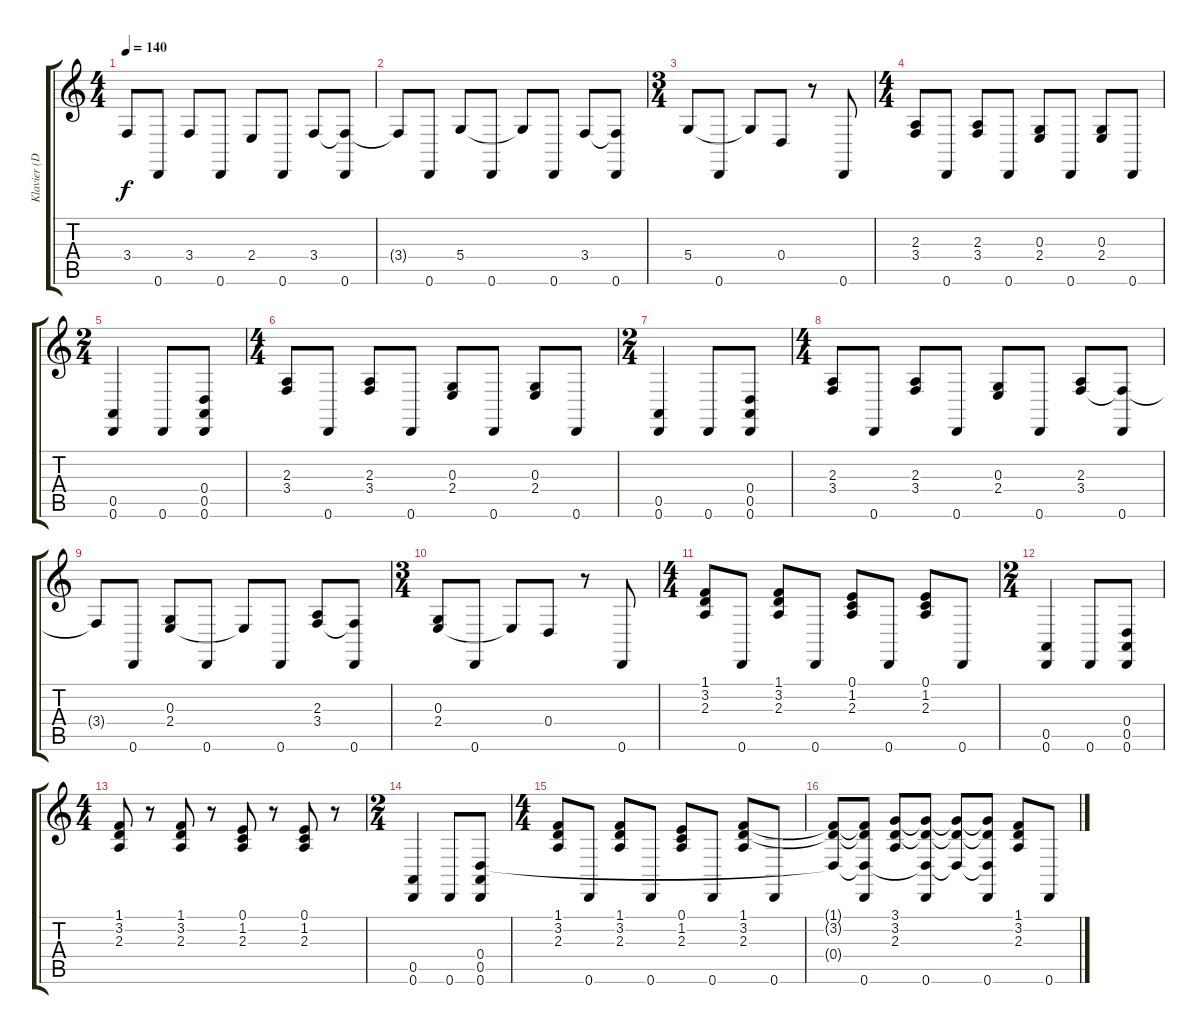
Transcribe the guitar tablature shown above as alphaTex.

\track ("Klavier (Dropped D -> Gitarre)" "Klavier (D") {instrument brightacousticpiano}
\staff {score tabs}
\tuning (E4 B3 G3 D3 A2 D2) {hide}
\ts (4 4)
\tempo 140
\clef g2
\ks c
3.4.8{dy f} 0.6.8 3.4.8 0.6.8 2.4.8 0.6.8 3.4.8 (3.4{t} 0.6).8 |
3.4{t}.8 0.6.8 5.4.8 0.6.8 5.4{t}.8 0.6.8 3.4.8 (3.4{t} 0.6).8 |
\ts (3 4)
5.4.8 0.6.8 5.4{t}.8 0.4.8 r.8 0.6.8 |
\ts (4 4)
(2.3 3.4).8 0.6.8 (2.3 3.4).8 0.6.8 (0.3 2.4).8 0.6.8 (0.3 2.4).8 0.6.8 |
\ts (2 4)
(0.5 0.6).4 0.6.8 (0.4 0.5 0.6).8 |
\ts (4 4)
(2.3 3.4).8 0.6.8 (2.3 3.4).8 0.6.8 (0.3 2.4).8 0.6.8 (0.3 2.4).8 0.6.8 |
\ts (2 4)
(0.5 0.6).4 0.6.8 (0.4 0.5 0.6).8 |
\ts (4 4)
(2.3 3.4).8 0.6.8 (2.3 3.4).8 0.6.8 (0.3 2.4).8 0.6.8 (2.3 3.4).8 (3.4{t} 0.6).8 |
3.4{t}.8 0.6.8 (0.3 2.4).8 0.6.8 2.4{t}.8 0.6.8 (2.3 3.4).8 (3.4{t} 0.6).8 |
\ts (3 4)
(0.3 2.4).8 0.6.8 2.4{t}.8 0.4.8 r.8 0.6.8 |
\ts (4 4)
(1.1 3.2 2.3).8 0.6.8 (1.1 3.2 2.3).8 0.6.8 (0.1 1.2 2.3).8 0.6.8 (0.1 1.2 2.3).8 0.6.8 |
\ts (2 4)
(0.5 0.6).4 0.6.8 (0.4 0.5 0.6).8 |
\ts (4 4)
(1.1 3.2 2.3).8 r.8 (1.1 3.2 2.3).8 r.8 (0.1 1.2 2.3).8 r.8 (0.1 1.2 2.3).8 r.8 |
\ts (2 4)
(0.5 0.6).4 0.6.8 (0.4 0.5 0.6).8 |
\ts (4 4)
(1.1 3.2 2.3).8 0.6.8 (1.1 3.2 2.3).8 0.6.8 (0.1 1.2 2.3).8 0.6.8 (1.1 3.2 2.3).8 0.6.8 |
(1.1{t} 3.2{t} 0.4{t}).8 (1.1{t} 3.2{t} 0.4{t} 0.6).8 (3.1 3.2 2.3).8 (3.1{t} 3.2{t} 0.4{t} 0.6).8 (3.1{t} 3.2{t} 0.4{t}).8 (3.1{t} 3.2{t} 0.4{t} 0.6).8 (1.1 3.2 2.3).8 0.6.8
